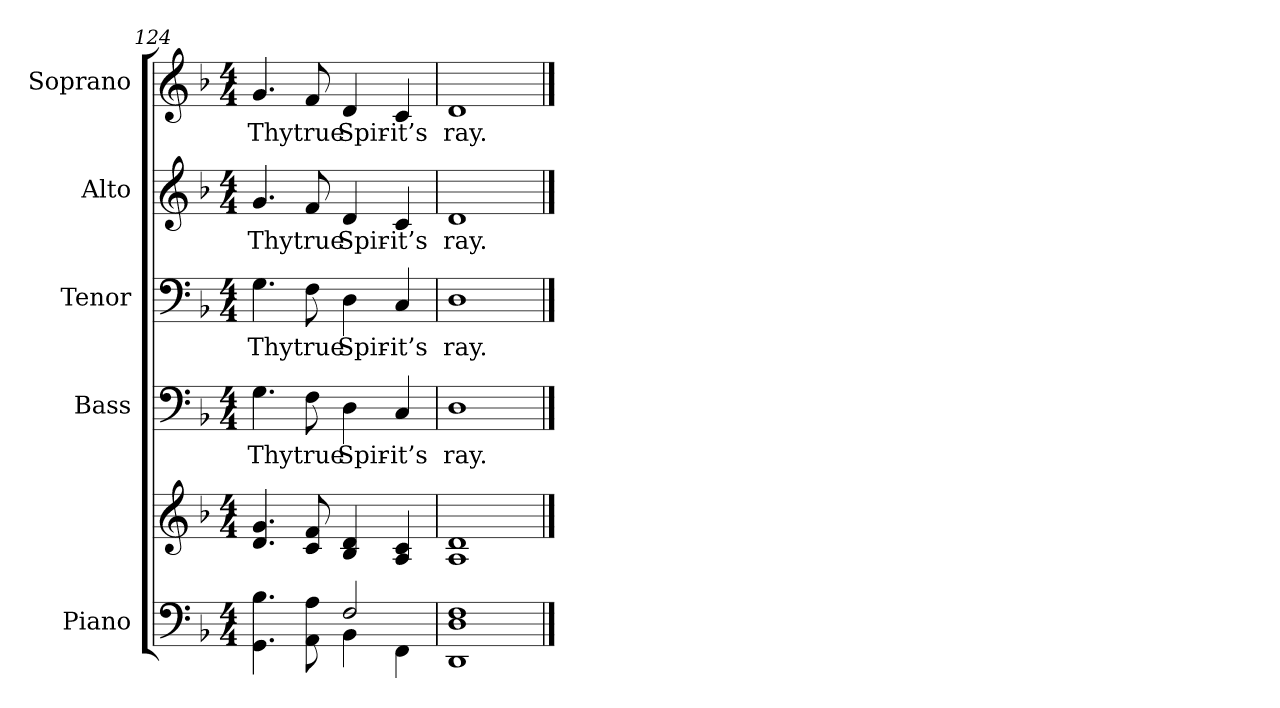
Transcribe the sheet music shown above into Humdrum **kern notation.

**kern	**kern	**kern	**text	**kern	**text	**kern	**text	**kern	**text
*part5	*part5	*part4	*part4	*part3	*part3	*part2	*part2	*part1	*part1
*staff6	*staff5	*staff4	*staff4	*staff3	*staff3	*staff2	*staff2	*staff1	*staff1
*I"Piano	*	*I"Bass	*	*I"Tenor	*	*I"Alto	*	*I"Soprano	*
*I'Pno.	*	*I'B.	*	*I'T.	*	*I'A.	*	*I'S.	*
!!LO:PB:g=z
*clefF4	*clefG2	*clefF4	*	*clefF4	*	*clefG2	*	*clefG2	*
*k[b-]	*k[b-]	*k[b-]	*	*k[b-]	*	*k[b-]	*	*k[b-]	*
*F:	*F:	*F:	*	*F:	*	*F:	*	*F:	*
*M4/4	*M4/4	*M4/4	*	*M4/4	*	*M4/4	*	*M4/4	*
=124	=124	=124	=124	=124	=124	=124	=124	=124	=124
*^	*	*	*	*	*	*	*	*	*
!	!	!	!	!LO:LY:b:color=#000000	!	!	!	!	!	!
!	!	!	!	!	!	!LO:LY:b:color=#000000	!	!	!	!
!	!	!	!	!	!	!	!	!LO:LY:b:color=#000000	!	!
!	!	!	!	!	!	!	!	!	!	!LO:LY:b:color=#000000
4.GGi\ 4.B-i	2ryy	4.di/ 4.gi	4.Gi\	Thy	4.Gi\	Thy	4.gi/	Thy	4.gi/	Thy
!	!	!	!	!LO:LY:b:color=#000000	!	!	!	!	!	!
!	!	!	!	!	!	!LO:LY:b:color=#000000	!	!	!	!
!	!	!	!	!	!	!	!	!LO:LY:b:color=#000000	!	!
!	!	!	!	!	!	!	!	!	!	!LO:LY:b:color=#000000
8AAi\ 8Ai	.	8ci/ 8fi	8Fi\	true	8Fi\	true	8fi/	true	8fi/	true
!	!	!	!	!LO:LY:b:color=#000000	!	!	!	!	!	!
!	!	!	!	!	!	!LO:LY:b:color=#000000	!	!	!	!
!	!	!	!	!	!	!	!	!LO:LY:b:color=#000000	!	!
!	!	!	!	!	!	!	!	!	!	!LO:LY:b:color=#000000
2Fi/	4BB-i\	4B-i/ 4di	4Di\	Spir-	4Di\	Spir-	4di/	Spir-	4di/	Spir-
!	!	!	!	!LO:LY:b:color=#000000	!	!	!	!	!	!
!	!	!	!	!	!	!LO:LY:b:color=#000000	!	!	!	!
!	!	!	!	!	!	!	!	!LO:LY:b:color=#000000	!	!
!	!	!	!	!	!	!	!	!	!	!LO:LY:b:color=#000000
.	4FFi\	4Ai/ 4ci	4Ci/	-it’s	4Ci/	-it’s	4ci/	-it’s	4ci/	-it’s
*v	*v	*	*	*	*	*	*	*	*	*
=125	=125	=125	=125	=125	=125	=125	=125	=125	=125
*^	*	*	*	*	*	*	*	*	*
!	!	!	!	!LO:LY:b:color=#000000	!	!	!	!	!	!
*v	*v	*	*	*	*	*	*	*	*	*
*^	*	*	*	*	*	*	*	*	*
!	!	!	!	!	!	!LO:LY:b:color=#000000	!	!	!	!
*v	*v	*	*	*	*	*	*	*	*	*
*^	*	*	*	*	*	*	*	*	*
!	!	!	!	!	!	!	!	!LO:LY:b:color=#000000	!	!
*v	*v	*	*	*	*	*	*	*	*	*
*^	*	*	*	*	*	*	*	*	*
!	!	!	!	!	!	!	!	!	!	!LO:LY:b:color=#000000
*v	*v	*	*	*	*	*	*	*	*	*
1DDi 1Di 1Fi	1Ai 1di	1Di	ray.	1Di	ray.	1di	ray.	1di	ray.
==	==	==	==	==	==	==	==	==	==
*-	*-	*-	*-	*-	*-	*-	*-	*-	*-
